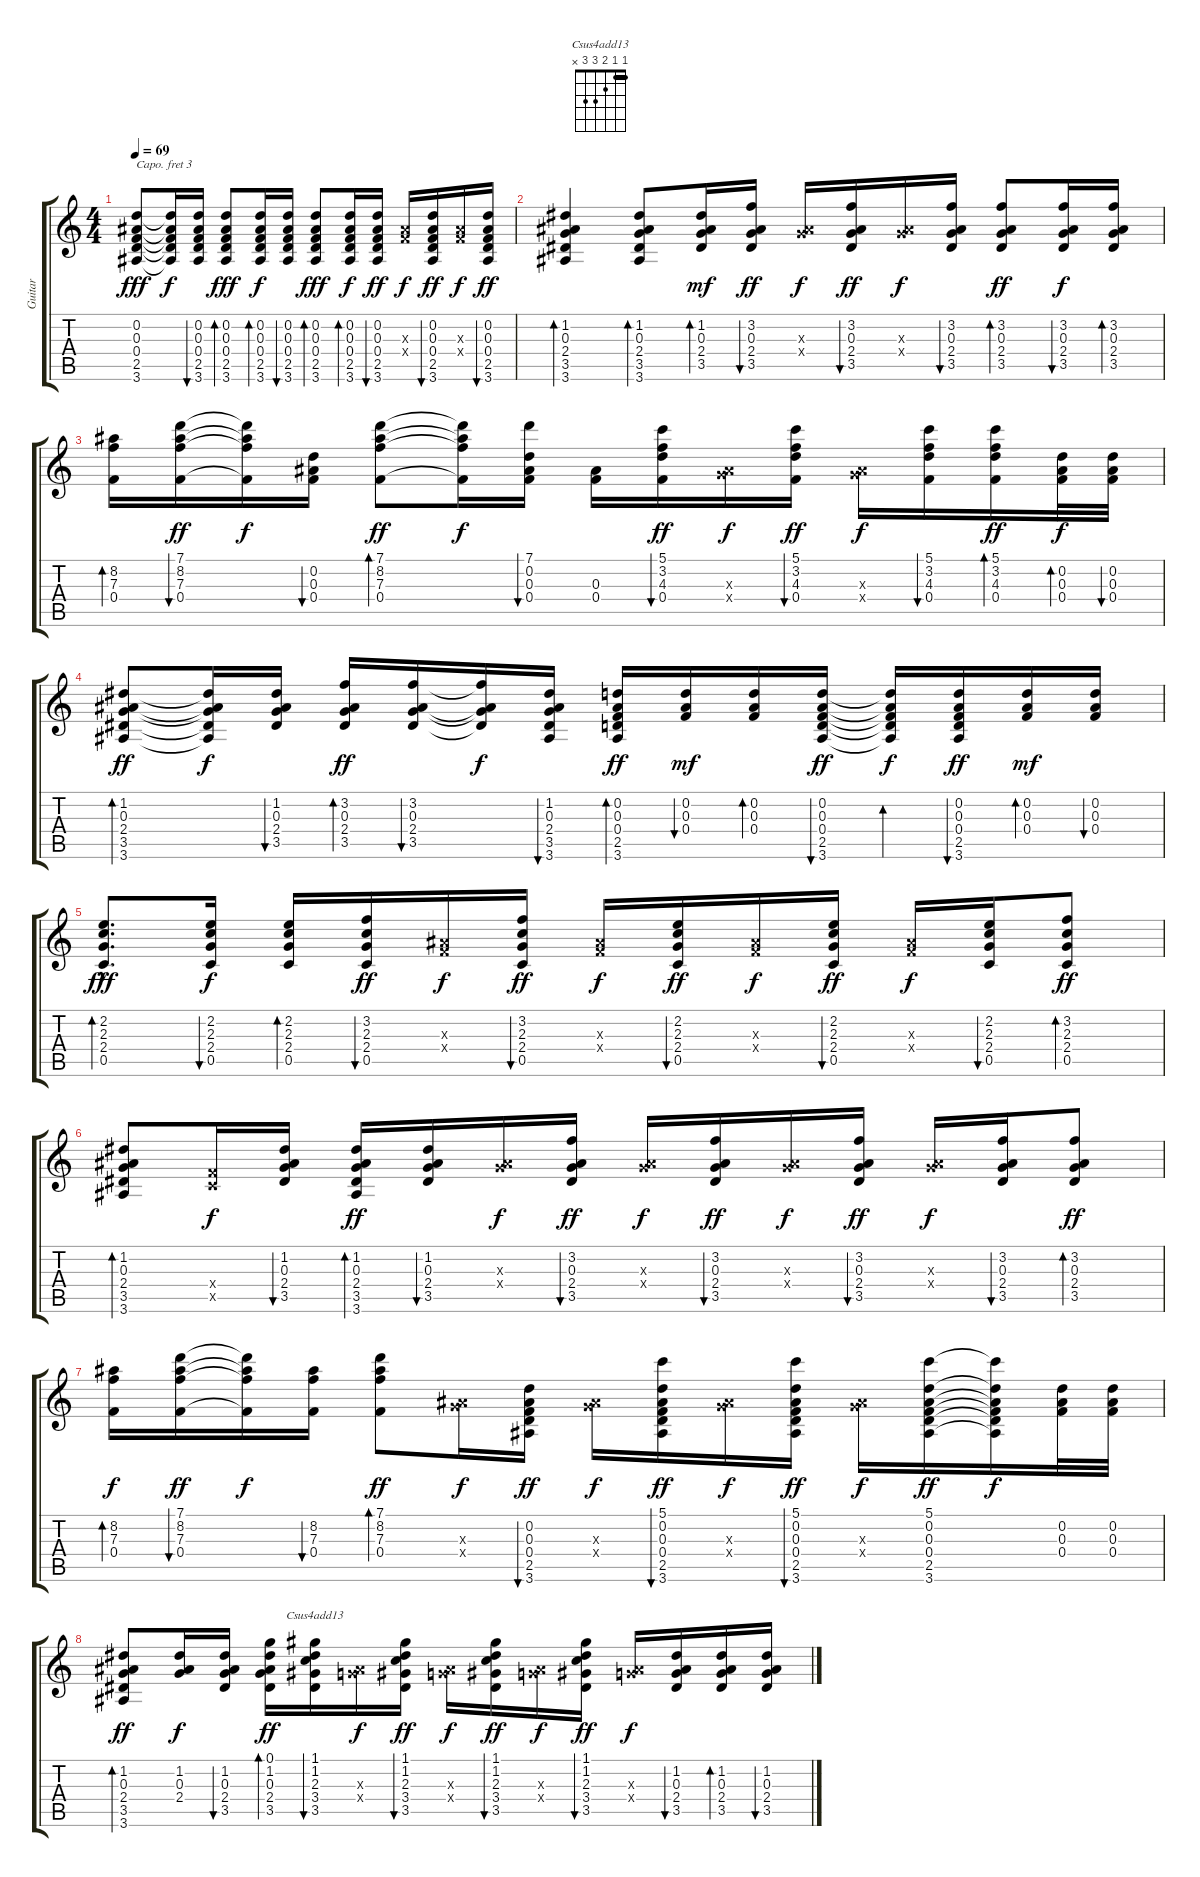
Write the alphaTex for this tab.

\track ("Guitar" "Guitar") {instrument acousticguitarsteel}
\staff {score tabs}
\capo 3
\tuning (E4 B3 G3 D3 A2 E2) {hide}
\chord ("Csus4add13" 1 1 2 3 3 x) {barre 1}
\ts (4 4)
\tempo 69
\clef g2
\ks c
(0.2 0.3 0.4 2.5 3.6).8{dy fff} (0.2{t} 0.3{t} 0.4{t} 2.5{t} 3.6{t}).16{dy f} (0.2 0.3 0.4 2.5 3.6).16{bu 30} (0.2 0.3 0.4 2.5 3.6).8{bd 30 dy fff} (0.2 0.3 0.4 2.5 3.6).16{bd 30 dy f} (0.2 0.3 0.4 2.5 3.6).16{bu 30} (0.2 0.3 0.4 2.5 3.6).8{bd 30 dy fff} (0.2 0.3 0.4 2.5 3.6).16{bd 30 dy f} (0.2 0.3 0.4 2.5 3.6).16{bu 30 dy ff} (0.3{x} 0.4{x}).16{dy f} (0.2 0.3 0.4 2.5 3.6).16{bu 30 dy ff} (0.3{x} 0.4{x}).16{dy f} (0.2 0.3 0.4 2.5 3.6).16{bu 30 dy ff} |
(1.2 0.3 2.4 3.5 3.6).4{bd 30} (1.2 0.3 2.4 3.5 3.6).8{bd 30} (1.2 0.3 2.4 3.5).16{bd 30 dy mf} (3.2 0.3 2.4 3.5).16{bu 30 dy ff} (0.3{x} 2.4{x}).16{dy f} (3.2 0.3 2.4 3.5).16{bu 30 dy ff} (0.3{x} 2.4{x}).16{dy f} (3.2 0.3 2.4 3.5).16{bu 30} (3.2 0.3 2.4 3.5).8{bd 30 dy ff} (3.2 0.3 2.4 3.5).16{bu 30 dy f} (3.2 0.3 2.4 3.5).16{bd 30} |
(8.2 7.3 0.4).16{bd 30} (7.1 8.2 7.3 0.4).16{bu 60 dy ff} (7.1{t} 8.2{t} 7.3{t} 0.4{t}).16{dy f} (0.2 0.3 0.4).16{bu 30} (7.1 8.2 7.3 0.4).8{bd 30 dy ff} (7.1{t} 8.2{t} 7.3{t} 0.4{t}).16{dy f} (7.1 0.2 0.3 0.4).16{bu 30} (0.3 0.4).16 (5.1 3.2 4.3 0.4).16{bu 30 dy ff} (0.3{x} 2.4{x}).16{dy f} (5.1 3.2 4.3 0.4).16{bu 30 dy ff} (0.3{x} 2.4{x}).16{dy f} (5.1 3.2 4.3 0.4).16{bu 30} (5.1 3.2 4.3 0.4).16{bd 60 dy ff} (0.2 0.3 0.4).32{bd 60 dy f} (0.2 0.3 0.4).32{bu 60} |
(1.2 0.3 2.4 3.5 3.6).8{bd 30 dy ff} (1.2{t} 0.3{t} 2.4{t} 3.5{t} 3.6{t}).16{dy f} (1.2 0.3 2.4 3.5).16{bu 60} (3.2 0.3 2.4 3.5).16{bd 30 dy ff} (3.2 0.3 2.4 3.5).16{bu 60} (3.2{t} 0.3{t} 2.4{t} 3.5{t}).16{dy f} (1.2 0.3 2.4 3.5 3.6).16{bu 30} (0.2 0.3 0.4 2.5 3.6).16{bd 30 dy ff} (0.2 0.3 0.4).16{bu 60 dy mf} (0.2 0.3 0.4).16{bd 60} (0.2 0.3 0.4 2.5 3.6).16{bu 30 dy ff} (0.2{t} 0.3{t} 0.4{t} 2.5{t} 3.6{t}).16{bd 30 dy f} (0.2 0.3 0.4 2.5 3.6).16{bu 60 dy ff} (0.2 0.3 0.4).16{bd 60 dy mf} (0.2 0.3 0.4).16{bu 30} |
(2.2{hac} 2.3{hac} 2.4{hac} 0.5{hac}).8{d bd 60 dy fff} (2.2 2.3 2.4 0.5).16{bu 60 dy f} (2.2 2.3 2.4 0.5).16{bd 60} (3.2 2.3 2.4 0.5).16{bu 60 dy ff} (0.3{x} 0.4{x}).16{dy f} (3.2 2.3 2.4 0.5).16{bu 60 dy ff} (0.3{x} 0.4{x}).16{dy f} (2.2 2.3 2.4 0.5).16{bu 60 dy ff} (0.3{x} 0.4{x}).16{dy f} (2.2 2.3 2.4 0.5).16{bu 60 dy ff} (0.3{x} 0.4{x}).16{dy f} (2.2 2.3 2.4 0.5).16{bu 60} (3.2 2.3 2.4 0.5).8{bd 60 dy ff} |
(1.2 0.3 2.4 3.5 3.6).8{bd 30} (0.4{x} 0.5{x}).16{dy f} (1.2 0.3 2.4 3.5).16{bu 30} (1.2 0.3 2.4 3.5 3.6).16{bd 30 dy ff} (1.2 0.3 2.4 3.5).16{bu 30} (0.3{x} 2.4{x}).16{dy f} (3.2 0.3 2.4 3.5).16{bu 30 dy ff} (0.3{x} 2.4{x}).16{dy f} (3.2 0.3 2.4 3.5).16{bu 30 dy ff} (0.3{x} 2.4{x}).16{dy f} (3.2 0.3 2.4 3.5).16{bu 30 dy ff} (0.3{x} 2.4{x}).16{dy f} (3.2 0.3 2.4 3.5).16{bu 30} (3.2 0.3 2.4 3.5).8{bd 30 dy ff} |
(8.2 7.3 0.4).16{bd 30 dy f} (7.1 8.2 7.3 0.4).16{bu 60 dy ff} (7.1{t} 8.2{t} 7.3{t} 0.4{t}).16{dy f} (8.2 7.3 0.4).16{bu 30} (7.1 8.2 7.3 0.4).8{bd 30 dy ff} (0.3{x} 2.4{x}).16{dy f} (0.2 0.3 0.4 2.5 3.6).16{bu 30 dy ff} (0.3{x} 2.4{x}).16{dy f} (5.1 0.2 0.3 0.4 2.5 3.6).16{bu 30 dy ff} (0.3{x} 2.4{x}).16{dy f} (5.1 0.2 0.3 0.4 2.5 3.6).16{bu 30 dy ff} (0.3{x} 2.4{x}).16{dy f} (5.1 0.2 0.3 0.4 2.5 3.6).16{dy ff} (5.1{t} 0.2{t} 0.3{t} 0.4{t} 2.5{t} 3.6{t}).16{dy f} (0.2 0.3 0.4).32 (0.2 0.3 0.4).32 |
(1.2 0.3 2.4 3.5 3.6).8{bd 30 dy ff} (1.2 0.3 2.4).16{dy f} (1.2 0.3 2.4 3.5).16{bu 30} (0.1 1.2 0.3 2.4 3.5).16{bd 30 dy ff} (1.1 1.2 2.3 3.4 3.5).16{bu 30 ch "Csus4add13"} (0.3{x} 2.4{x}).16{dy f} (1.1 1.2 2.3 3.4 3.5).16{bu 30 dy ff} (0.3{x} 2.4{x}).16{dy f} (1.1 1.2 2.3 3.4 3.5).16{bu 30 dy ff} (0.3{x} 2.4{x}).16{dy f} (1.1 1.2 2.3 3.4 3.5).16{bu 30 dy ff} (0.3{x} 2.4{x}).16{dy f} (1.2 0.3 2.4 3.5).16{bu 30} (1.2 0.3 2.4 3.5).16{bd 60} (1.2 0.3 2.4 3.5).16{bu 30}
